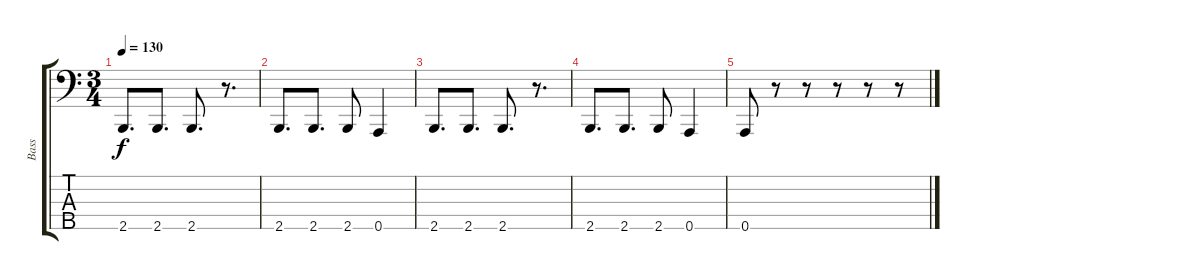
\track ("Bass" "Bass") {instrument electricbasspick}
\staff {score tabs}
\tuning (Gb2 D2 A1 E1 A0) {hide}
\ts (3 4)
\tempo 130
\clef f4
\ks c
2.5.8{d dy f} 2.5.8{d} 2.5.8{d} r.8{d} |
2.5.8{d} 2.5.8{d} 2.5.8 0.5.4 |
2.5.8{d} 2.5.8{d} 2.5.8{d} r.8{d} |
2.5.8{d} 2.5.8{d} 2.5.8 0.5.4 |
0.5.8 r.8 r.8 r.8 r.8 r.8
